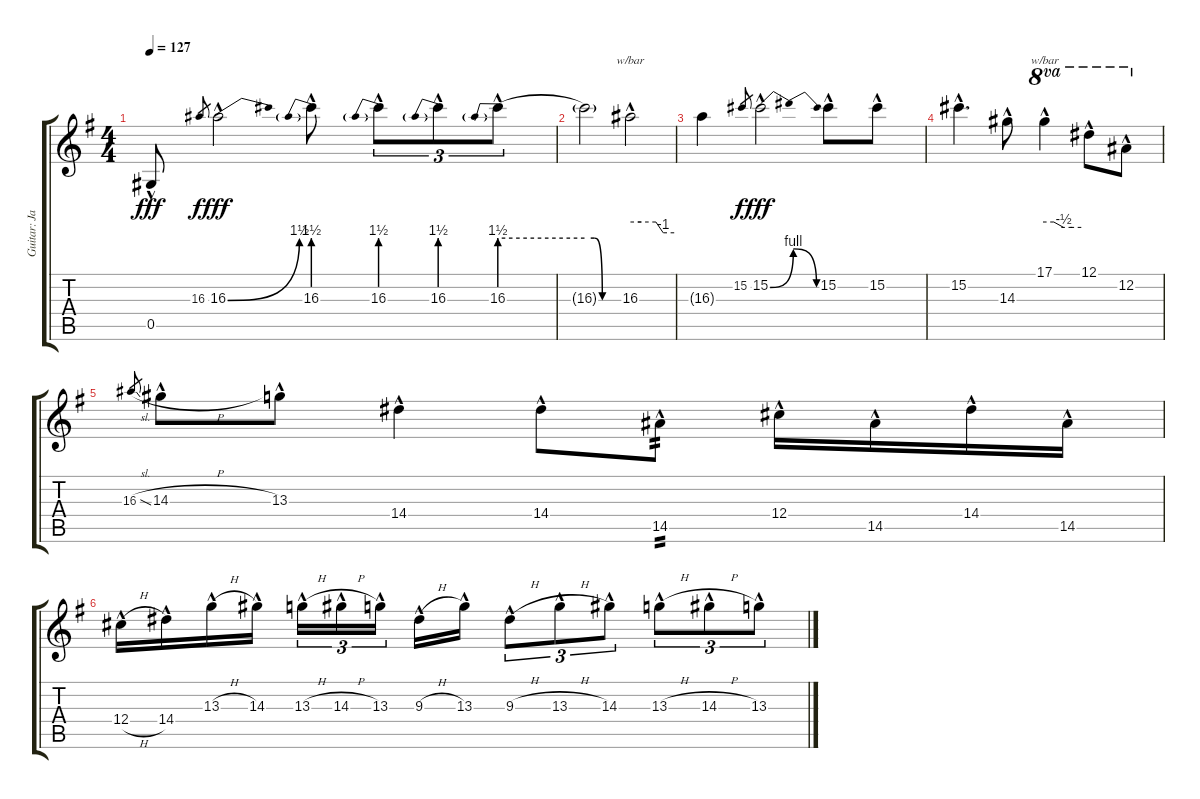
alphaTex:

\track ("Guitar: Jake" "Guitar: Ja") {instrument overdrivenguitar}
\staff {score tabs}
\tuning (Eb4 Bb3 Gb3 Db3 Ab2 Eb2) {hide}
\ts (4 4)
\tempo 127
\clef g2
\ks g
0.5{hac}.8{dy fff} 16.3.8{gr dy f} 16.3{be (bend 0 0 60 6) hac}.2{dy fff} 16.3{be (prebend 0 6 60 6) hac}.8 16.3{be (prebend 0 6 60 6) hac}.8{tu (3 2)} 16.3{be (prebend 0 6 60 6) hac}.8{tu (3 2)} 16.3{be (prebend 0 6 60 6) hac}.8{tu (3 2)} |
16.3{be (custom 0 6 15 6 30 0 60 0) t}.2 16.3{hac}.2{tbe (custom default 0 0 15 0 35 0 45 -4 60 -4)} |
16.3{t}.4 15.2.8{gr dy f} 15.2{be (bendrelease 0 0 30 4 30 4 60 0) hac}.2{dy fff} 15.2{hac}.8 15.2{hac}.8 |
15.2{hac}.4{d} 14.3{hac}.8 17.1{hac}.4{tbe (custom default 0 0 15 0 31 -2 45 -2 60 -2) ot 8va} 12.1{hac}.8{ot 8va} 12.2{hac}.8{ot 8va} |
16.3{sl}.8{gr} 14.3{h hac}.8 13.3{hac}.8 14.4{hac}.4 14.4{hac}.8 14.5{hac}.8{tp 2} 12.4{hac}.16 14.5{hac}.16 14.4{hac}.16 14.5{hac}.16 |
12.4{h hac}.16 14.4{hac}.16 13.3{h hac}.16 14.3{hac}.16 13.3{h hac}.16{tu (3 2)} 14.3{h hac}.16{tu (3 2)} 13.3{hac}.16{tu (3 2) beam splitsecondary} 9.3{h hac}.16 13.3{hac}.16 9.3{h hac}.8{tu (3 2)} 13.3{h hac}.8{tu (3 2)} 14.3{hac}.8{tu (3 2)} 13.3{h hac}.8{tu (3 2)} 14.3{h hac}.8{tu (3 2)} 13.3{hac}.8{tu (3 2)}
